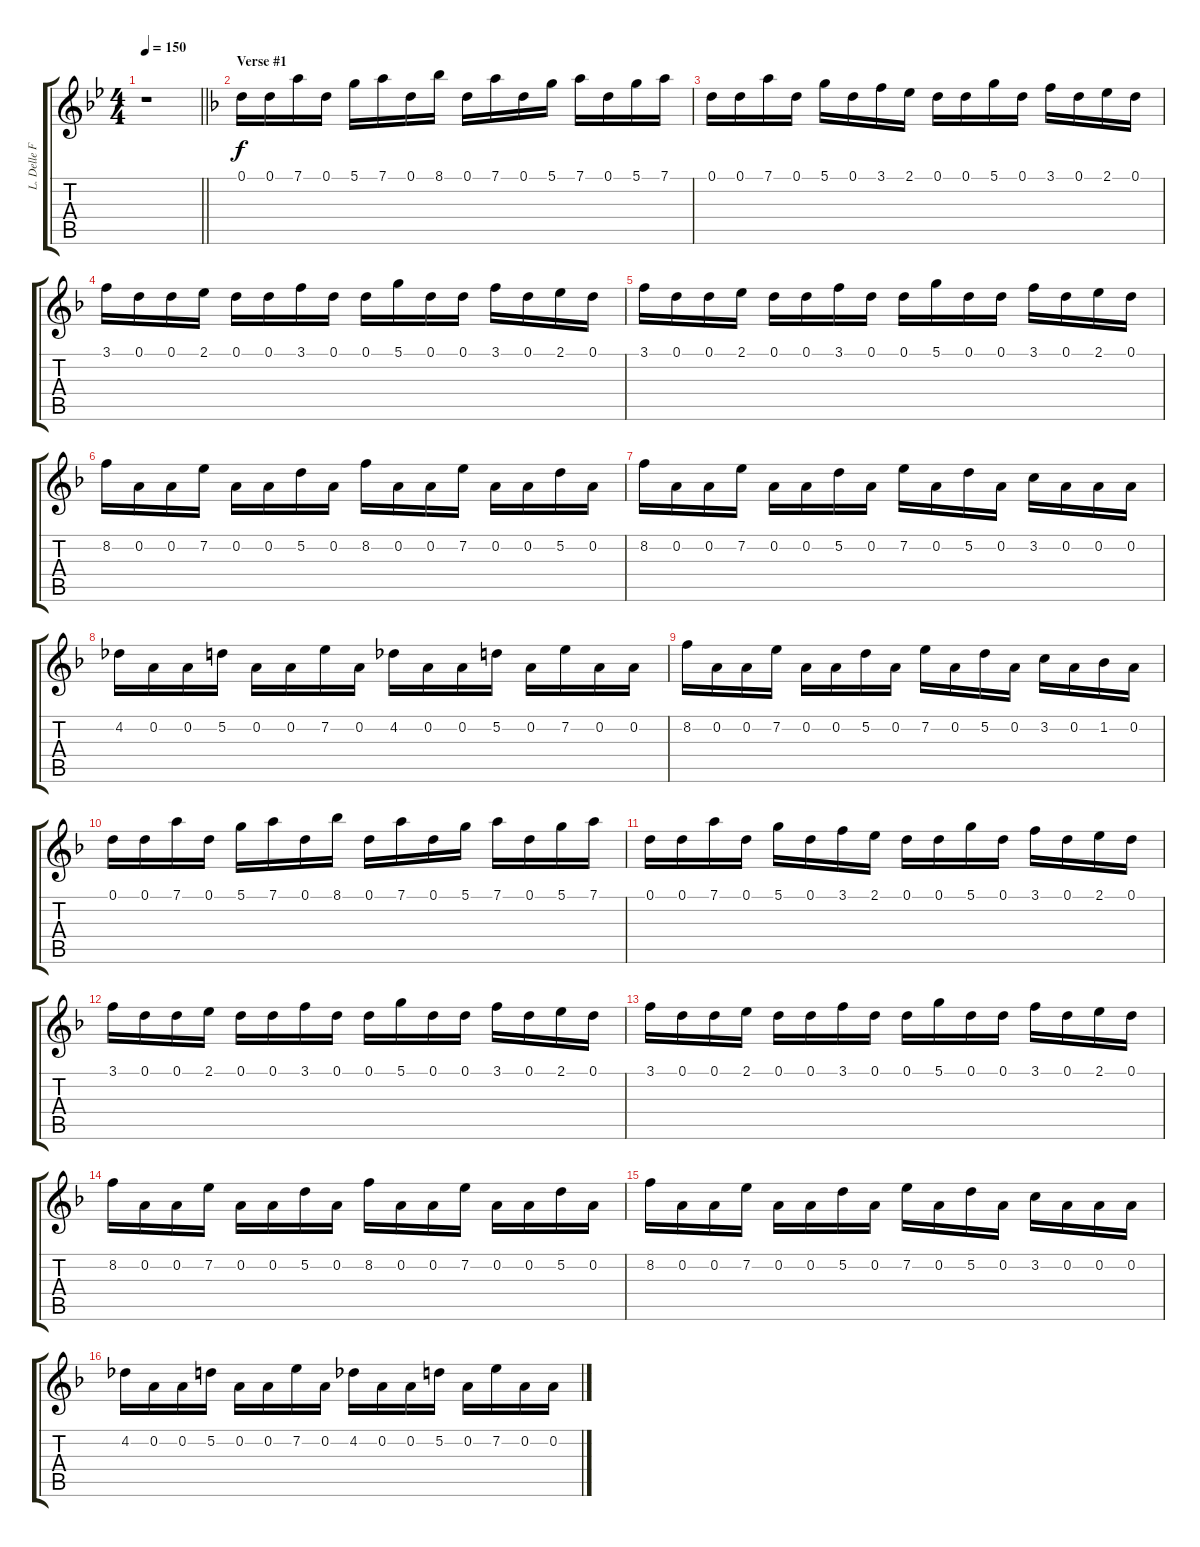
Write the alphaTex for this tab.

\track ("L. Delle Fave (Guitar Lead)" "L. Delle F") {instrument overdrivenguitar}
\staff {score tabs}
\tuning (D4 A3 F3 C3 G2 D2) {hide}
\ts (4 4)
\tempo 150
\clef g2
\barLineRight lightlight
\ks gminor
r.1{dy f} |
\section ("" "Verse #1")
\ks dminor
0.1.16 0.1.16 7.1.16 0.1.16 5.1.16 7.1.16 0.1.16 8.1.16 0.1.16 7.1.16 0.1.16 5.1.16 7.1.16 0.1.16 5.1.16 7.1.16 |
0.1.16 0.1.16 7.1.16 0.1.16 5.1.16 0.1.16 3.1.16 2.1.16 0.1.16 0.1.16 5.1.16 0.1.16 3.1.16 0.1.16 2.1.16 0.1.16 |
3.1.16 0.1.16 0.1.16 2.1.16 0.1.16 0.1.16 3.1.16 0.1.16 0.1.16 5.1.16 0.1.16 0.1.16 3.1.16 0.1.16 2.1.16 0.1.16 |
3.1.16 0.1.16 0.1.16 2.1.16 0.1.16 0.1.16 3.1.16 0.1.16 0.1.16 5.1.16 0.1.16 0.1.16 3.1.16 0.1.16 2.1.16 0.1.16 |
8.2.16 0.2.16 0.2.16 7.2.16 0.2.16 0.2.16 5.2.16 0.2.16 8.2.16 0.2.16 0.2.16 7.2.16 0.2.16 0.2.16 5.2.16 0.2.16 |
8.2.16 0.2.16 0.2.16 7.2.16 0.2.16 0.2.16 5.2.16 0.2.16 7.2.16 0.2.16 5.2.16 0.2.16 3.2.16 0.2.16 0.2.16 0.2.16 |
4.2.16 0.2.16 0.2.16 5.2.16 0.2.16 0.2.16 7.2.16 0.2.16 4.2.16 0.2.16 0.2.16 5.2.16 0.2.16 7.2.16 0.2.16 0.2.16 |
8.2.16 0.2.16 0.2.16 7.2.16 0.2.16 0.2.16 5.2.16 0.2.16 7.2.16 0.2.16 5.2.16 0.2.16 3.2.16 0.2.16 1.2.16 0.2.16 |
0.1.16 0.1.16 7.1.16 0.1.16 5.1.16 7.1.16 0.1.16 8.1.16 0.1.16 7.1.16 0.1.16 5.1.16 7.1.16 0.1.16 5.1.16 7.1.16 |
0.1.16 0.1.16 7.1.16 0.1.16 5.1.16 0.1.16 3.1.16 2.1.16 0.1.16 0.1.16 5.1.16 0.1.16 3.1.16 0.1.16 2.1.16 0.1.16 |
3.1.16 0.1.16 0.1.16 2.1.16 0.1.16 0.1.16 3.1.16 0.1.16 0.1.16 5.1.16 0.1.16 0.1.16 3.1.16 0.1.16 2.1.16 0.1.16 |
3.1.16 0.1.16 0.1.16 2.1.16 0.1.16 0.1.16 3.1.16 0.1.16 0.1.16 5.1.16 0.1.16 0.1.16 3.1.16 0.1.16 2.1.16 0.1.16 |
8.2.16 0.2.16 0.2.16 7.2.16 0.2.16 0.2.16 5.2.16 0.2.16 8.2.16 0.2.16 0.2.16 7.2.16 0.2.16 0.2.16 5.2.16 0.2.16 |
8.2.16 0.2.16 0.2.16 7.2.16 0.2.16 0.2.16 5.2.16 0.2.16 7.2.16 0.2.16 5.2.16 0.2.16 3.2.16 0.2.16 0.2.16 0.2.16 |
4.2.16 0.2.16 0.2.16 5.2.16 0.2.16 0.2.16 7.2.16 0.2.16 4.2.16 0.2.16 0.2.16 5.2.16 0.2.16 7.2.16 0.2.16 0.2.16
